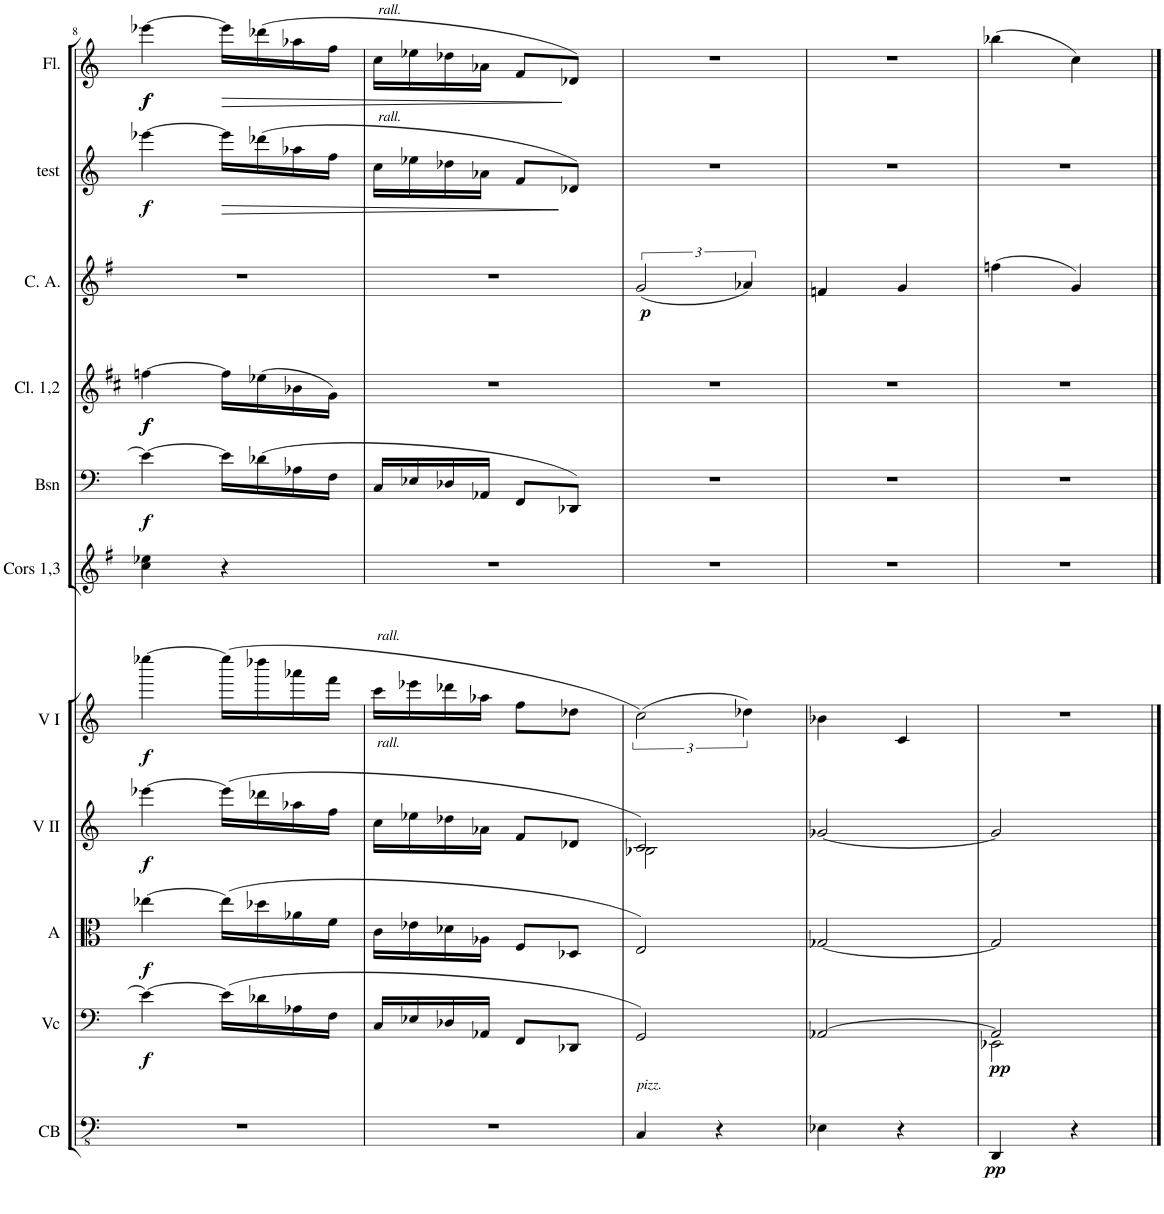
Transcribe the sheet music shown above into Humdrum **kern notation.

**kern	**dynam	**kern	**dynam	**kern	**dynam	**kern	**dynam	**kern	**dynam	**kern	**kern	**dynam	**kern	**dynam	**kern	**dynam	**kern	**dynam	**kern	**dynam
*part11	*part11	*part10	*part10	*part9	*part9	*part8	*part8	*part7	*part7	*part6	*part5	*part5	*part4	*part4	*part3	*part3	*part2	*part2	*part1	*part1
*staff11	*staff11	*staff10	*staff10	*staff9	*staff9	*staff8	*staff8	*staff7	*staff7	*staff6	*staff5	*staff5	*staff4	*staff4	*staff3	*staff3	*staff2	*staff2	*staff1	*staff1
*I"CB	*	*I"Vc	*	*I"A	*	*I"V II	*	*I"V I	*	*I"Cors 1,3	*I"Bsn	*	*I"Cl. 1,2	*	*I"C. A.	*	*I"test	*	*I"Fl.	*
*I'CB	*	*I'Vc	*	*I'A	*	*I'V II	*	*I'V I	*	*I'Cors 1,3	*I'Bsn	*	*I'Cl. 1,2	*	*I'C. A.	*	*I'test	*	*I'Fl.	*
!!LO:PB:g=z
*clefFv4	*	*clefF4	*	*clefC3	*	*clefG2	*	*clefG2	*	*clefG2	*clefF4	*	*clefG2	*	*clefG2	*	*clefG2	*	*clefG2	*
*Trd7c12	*	*	*	*	*	*	*	*	*	*Trd4c7	*	*	*Trd1c2	*	*Trd4c7	*	*	*	*	*
*k[]	*	*k[]	*	*k[]	*	*k[]	*	*k[]	*	*k[f#]	*k[]	*	*k[f#c#]	*	*k[f#]	*	*k[]	*	*k[]	*
*M2/4	*	*M2/4	*	*M2/4	*	*M2/4	*	*M2/4	*	*M2/4	*M2/4	*	*M2/4	*	*M2/4	*	*M2/4	*	*M2/4	*
=8	=8	=8	=8	=8	=8	=8	=8	=8	=8	=8	=8	=8	=8	=8	=8	=8	=8	=8	=8	=8
!	!	!	!LO:DY:b	!	!LO:DY:b	!	!LO:DY:b	!	!LO:DY:b	!	!	!LO:DY:b	!	!LO:DY:b	!	!	!	!	!	!
!	!	!	!	!	!	!	!	!	!	!	!	!	!	!LO:DY:n=1:b	!	!	!	!LO:DY:b	!	!LO:DY:b
!	!	!	!	!	!	!	!	!	!	!	!	!	!	!	!	!	!	!	!	!LO:DY:n=1:b
2r	.	4e-\_	f	[4ee-X\	f	[4eee-X\	f	[4eeee-X\	f	4cc\ 4ee-X\	4e-\_	f	[4ffn\	f f	2r	.	[4eee-X\	f	[4eee-X\	f f
!	!	!	!	!	!	!	!	!	!	!	!	!	!	!	!	!	!	!LO:HP:b	!	!LO:HP:b
.	.	(16e-\LL]	.	(16ee-\LL]	.	(16eee-\LL]	.	(16eeee-\LL]	.	4r	16e-\LL]	.	16ff\LL]	.	.	.	16eee-\LL]	>	16eee-\LL]	>
.	.	16d-X\	.	16dd-X\	.	16ddd-X\	.	16dddd-X\	.	.	(16d-X\	.	(16ee-X\	.	.	.	(16ddd-X\	.	(16ddd-X\	.
.	.	16A-X\	.	16a-X\	.	16aa-X\	.	16aaa-X\	.	.	16A-X\	.	16b-X\	.	.	.	16aa-X\	.	16aa-X\	.
.	.	16F\JJ	.	16f\JJ	.	16ff\JJ	.	16fff\JJ	.	.	16F\JJ	.	16g\JJ)	.	.	.	16ff\JJ	.	16ff\JJ	.
=9	=9	=9	=9	=9	=9	=9	=9	=9	=9	=9	=9	=9	=9	=9	=9	=9	=9	=9	=9	=9
!	!	!	!	!	!	!	!	!	!	!	!	!	!	!	!	!	!	!	!LO:TX:a:i:t=rall.	!
!	!	!	!	!	!	!	!	!	!	!	!	!	!	!	!	!	!LO:TX:a:i:t=rall.	!	!	!
!	!	!	!	!	!	!	!	!LO:TX:a:i:t=rall.	!	!	!	!	!	!	!	!	!	!	!	!
!	!	!	!	!	!	!LO:TX:a:i:t=rall.	!	!	!	!	!	!	!	!	!	!	!	!	!	!
2r	.	16C/LL	.	16c\LL	.	16cc\LL	.	16ccc\LL	.	2r	16C/LL	.	2r	.	2r	.	16cc\LL	.	16cc\LL	.
.	.	16E-X/	.	16e-X\	.	16ee-X\	.	16eee-X\	.	.	16E-X/	.	.	.	.	.	16ee-X\	.	16ee-X\	.
.	.	16D-X/	.	16d-X\	.	16dd-X\	.	16ddd-X\	.	.	16D-X/	.	.	.	.	.	16dd-X\	.	16dd-X\	.
.	.	16AA-X/JJ	.	16A-X\JJ	.	16a-X\JJ	.	16aa-X\JJ	.	.	16AA-X/JJ	.	.	.	.	.	16a-X\JJ	.	16a-X\JJ	.
.	.	8FF/L	.	8F/L	.	8f/L	.	8ff\L	.	.	8FF/L	.	.	.	.	.	8f/L	.	8f/L	.
.	.	8DD-X/J	.	8D-X/J	.	8d-X/J	.	8dd-X\J	.	.	8DD-X/J)	.	.	.	.	.	8d-X/J)	]	8d-X/J)	]
=10	=10	=10	=10	=10	=10	=10	=10	=10	=10	=10	=10	=10	=10	=10	=10	=10	=10	=10	=10	=10
*	*	*	*	*	*	*^	*	*	*	*	*	*	*	*	*	*	*	*	*	*
!LO:TX:a:i:t=pizz.	!	!	!	!	!	!	!	!	!	!	!	!	!	!	!	!	!	!	!	!	!
!	!	!	!	!	!	!	!	!	!	!	!	!	!	!	!	!	!LO:DY:b	!	!	!	!
4CC/	.	2GG/)	.	2E/)	.	2c/)	2B-X\	.	(3cc\)	.	2r	2r	.	2r	.	(3g/	p	2r	.	2r	.
4r	.	.	.	.	.	.	.	.	.	.	.	.	.	.	.	.	.	.	.	.	.
.	.	.	.	.	.	.	.	.	6dd-X\)	.	.	.	.	.	.	6a-X/)	.	.	.	.	.
*	*	*	*	*	*	*v	*v	*	*	*	*	*	*	*	*	*	*	*	*	*	*
=11	=11	=11	=11	=11	=11	=11	=11	=11	=11	=11	=11	=11	=11	=11	=11	=11	=11	=11	=11	=11
4EE-X\	.	[2AA-X/	.	[2G-X/	.	[2g-X/	.	4b-X\	.	2r	2r	.	2r	.	4fn/	.	2r	.	2r	.
4r	.	.	.	.	.	.	.	4c/	.	.	.	.	.	.	4g/	.	.	.	.	.
=12	=12	=12	=12	=12	=12	=12	=12	=12	=12	=12	=12	=12	=12	=12	=12	=12	=12	=12	=12	=12
*	*	*^	*	*	*	*	*	*	*	*	*	*	*	*	*	*	*	*	*	*
!	!LO:DY:b	!	!	!LO:DY:b	!	!	!	!	!	!	!	!	!	!	!	!	!	!	!	!	!
4DDD/	pp	2AA-/]	2EE-X\	pp	2G-/]	.	2g-/]	.	2r	.	2r	2r	.	2r	.	(4ffn\	.	2r	.	(4bb-X\	.
4r	.	.	.	.	.	.	.	.	.	.	.	.	.	.	.	4g/)	.	.	.	4cc\)	.
*	*	*v	*v	*	*	*	*	*	*	*	*	*	*	*	*	*	*	*	*	*	*
==	==	==	==	==	==	==	==	==	==	==	==	==	==	==	==	==	==	==	==	==
*-	*-	*-	*-	*-	*-	*-	*-	*-	*-	*-	*-	*-	*-	*-	*-	*-	*-	*-	*-	*-
